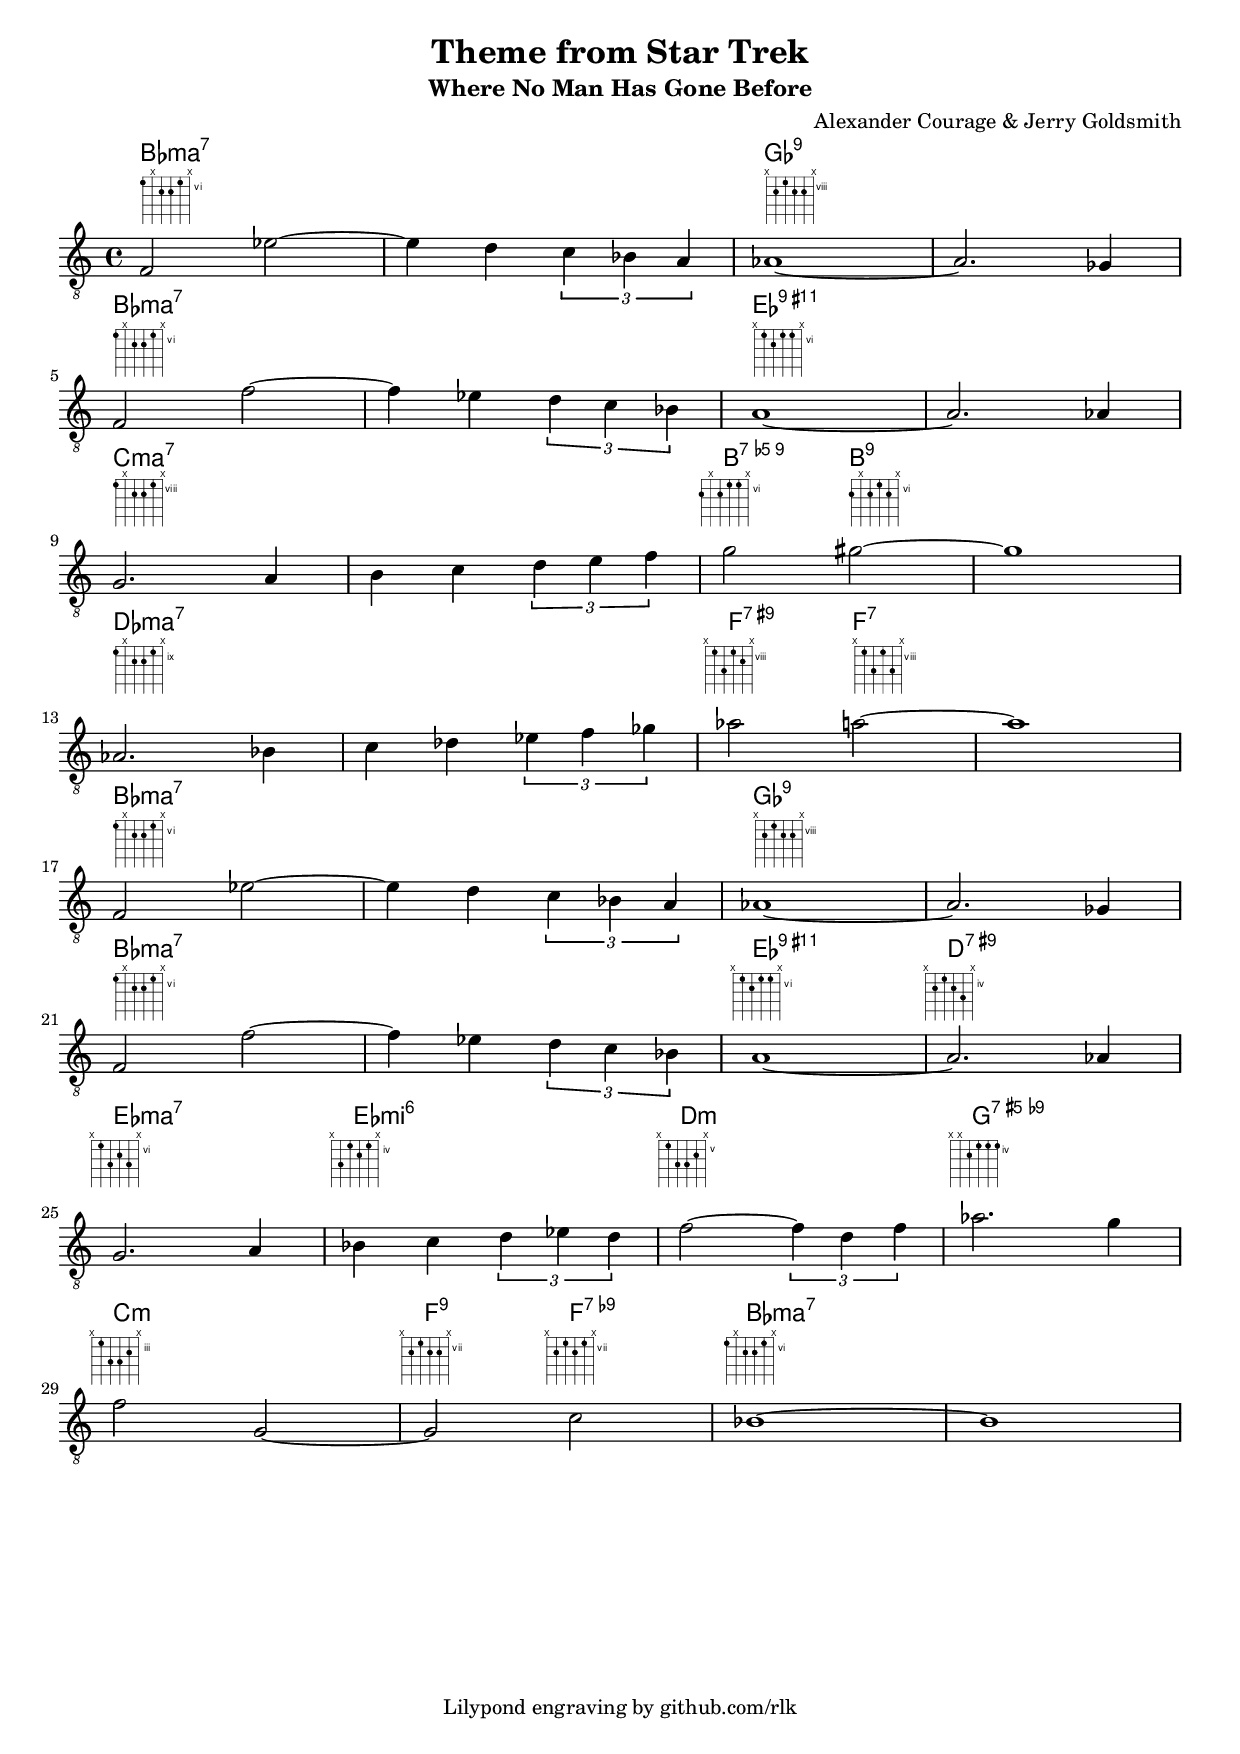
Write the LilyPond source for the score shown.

\language "english"
\version "2.18.2"

% These exceptions produce chord names similar to the Stadards Real Book

chExceptionMusic = {
  <c e  g  b >1-\markup       { "ma" \super "7"  }
  <c ef g  bf>1-\markup       { "mi" \super "7"  }
  <c ef g  a>1-\markup        { "mi" \super "6"  }
  <c ef g  bf d' f'>1-\markup { "mi" \super "11" }
  <c ef gf bf>1-\markup       { "mi" \super { "7"  \hspace #0.4 \raise #0.4 \smaller{\flat}  "5"  }}
  <c e g bf d' fs'>1-\markup    {    \super { "9"  \hspace #0.4 \raise #0.4 \smaller{\sharp} "11" }}
  <c e g bf d' fs' a'>1-\markup {    \super { "13" \hspace #0.4 \raise #0.4 \smaller{\sharp} "11" }}
}

chExceptions = #(sequential-music-to-chord-exceptions chExceptionMusic #t)

% Prefer the use of the Lilypond scheme $ syntax to the # syntax for string
% Literals due to SubLilyPond detecting ; in a # string as a comment.


#(set-global-staff-size 18)

\paper {
  indent = 0
}

\header {
  title = "Theme from Star Trek"
  subtitle = "Where No Man Has Gone Before"
  composer = "Alexander Courage & Jerry Goldsmith"
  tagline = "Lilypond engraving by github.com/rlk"
}

<<
  \new ChordNames \chordmode {
    \set chordNameExceptions = #chExceptions
    \set chordChanges = ##t
    bf1:maj7 bf1:maj7 gf1:9 gf1:9 \break
    bf1:maj7 bf1:maj7 ef1:9.11+ ef1:9.11+ \break
    c1:maj7 c1:maj7 b2:9.5- b2:9 b1:9 \break
    df1:maj7 df1:maj7 f2:7.9+ f2:7 f1:7 \break
    bf1:maj7 bf1:maj7 gf1:9 gf1:9 \break
    bf1:maj7 bf1:maj7 ef1:9.11+ d1:7.9+ \break
    ef1:maj7 ef1:m6 d1:m g1:7.5+.9- \break
    c1:m f2:9 f2:7.9- bf1:maj7 bf1:maj7
  }
  \new Lyrics \lyricmode {
    \markup { \fret-diagram-terse $"6;x;7;7;6;x;" }1 _1
    \markup { \fret-diagram-terse $"x;9;8;9;9;x;" }1 _1

    \markup { \fret-diagram-terse $"6;x;7;7;6;x;" }1 _1
    \markup { \fret-diagram-terse $"x;6;7;6;6;x;" }1 _1

    \markup { \fret-diagram-terse $"8;x;9;9;8;x;" }1 _1
    \markup { \fret-diagram-terse $"7;x;7;6;6;x;" }2
    \markup { \fret-diagram-terse $"7;x;7;6;7;x;" }2 _1

    \markup { \fret-diagram-terse $"9;x;10;10;9;x;" }1 _1
    \markup { \fret-diagram-terse $"x;8;10;8;9;x;"  }2
    \markup { \fret-diagram-terse $"x;8;10;8;10;x;" }2 _1

    \markup { \fret-diagram-terse $"6;x;7;7;6;x;" }1 _1
    \markup { \fret-diagram-terse $"x;9;8;9;9;x;" }1 _1

    \markup { \fret-diagram-terse $"6;x;7;7;6;x;" }1 _1
    \markup { \fret-diagram-terse $"x;6;7;6;6;x;" }1
    \markup { \fret-diagram-terse $"x;5;4;5;6;x;" }1

    \markup { \fret-diagram-terse $"x;6;8;7;8;x;" }1
    \markup { \fret-diagram-terse $"x;6;4;5;4;x;" }1
    \markup { \fret-diagram-terse $"x;5;7;7;6;x;" }1
    \markup { \fret-diagram-terse $"x;x;5;4;4;4;" }1

    \markup { \fret-diagram-terse $"x;3;5;5;4;x;" }1
    \markup { \fret-diagram-terse $"x;8;7;8;8;x;" }2
    \markup { \fret-diagram-terse $"x;8;7;8;7;x;" }2
    \markup { \fret-diagram-terse $"6;x;7;7;6;x;" }1
  }
  \new Staff {
    \clef "treble_8"
    f2 ef'2~ ef'4 d'4 \tuplet 3/2 { c'4 bf a} af1~ af2. gf4
    f2 f'2~ f'4 ef'4 \tuplet 3/2 { d'4 c' bf } a1~ a2. af4
    g2. a4 b4 c'4 \tuplet 3/2 { d'4 e' f' } g'2 gs'2~ gs'1
    af2. bf4 c'4 df'4 \tuplet 3/2 { ef'4 f' gf' } af'2 a'2~ a'1
    f2 ef'2~ ef'4 d'4 \tuplet 3/2 { c'4 bf a} af1~ af2. gf4
    f2 f'2~ f'4 ef'4 \tuplet 3/2 { d'4 c' bf } a1~ a2. af4
    g2. a4 bf4 c'4 \tuplet 3/2 { d'4 ef' d' } f'2~ \tuplet 3/2 { f'4 d' f' } af'2. g'4
    f'2 g2~ g2 c'2 bf1~ bf1
  }
>>